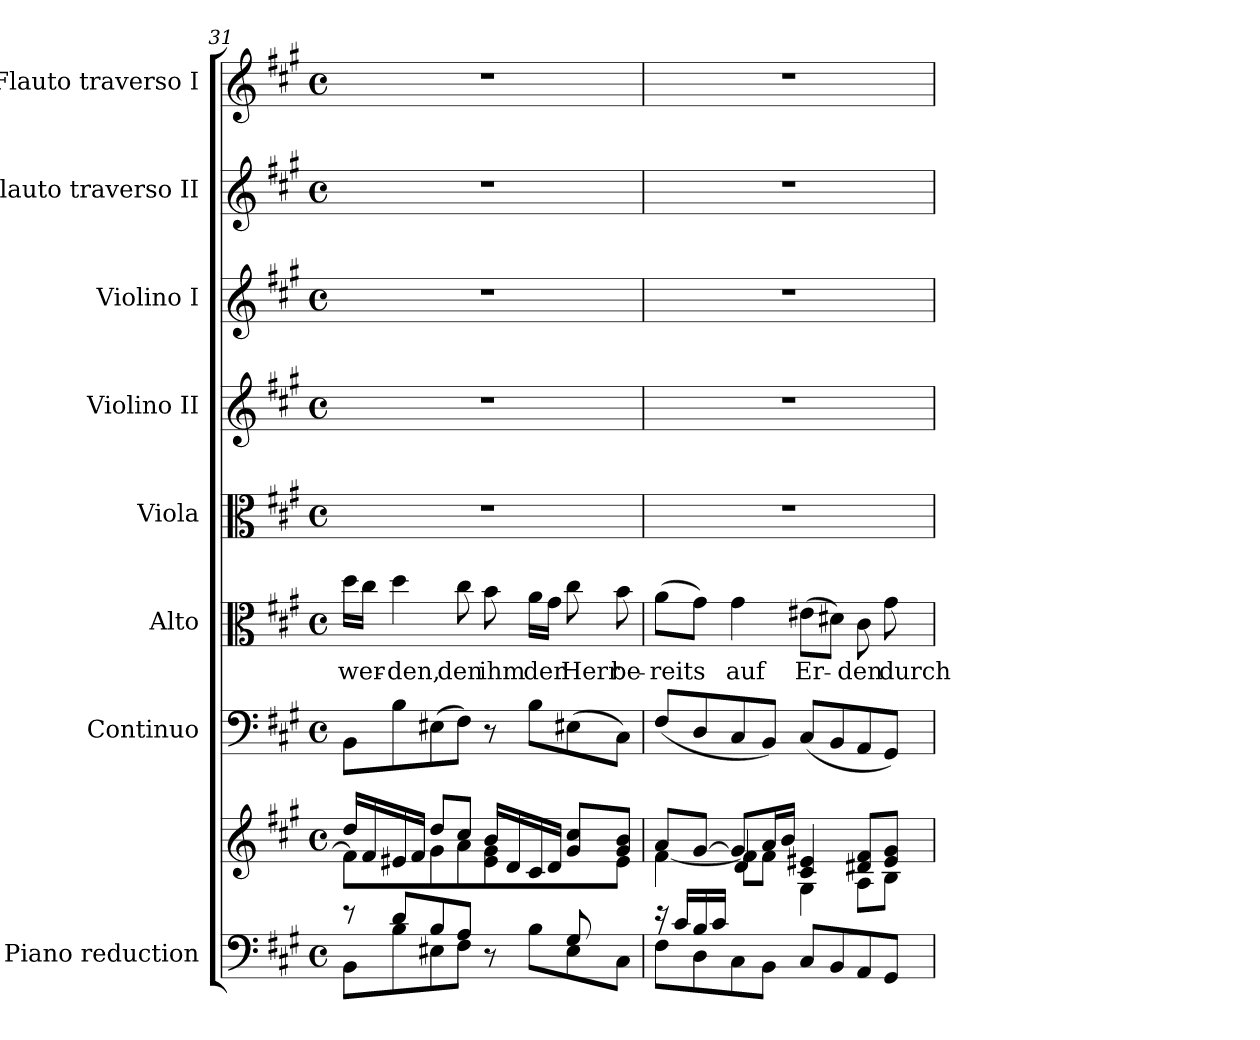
**kern	**kern	**kern	**kern	**text	**kern	**kern	**kern	**kern	**kern
*part8	*part8	*part7	*part6	*part6	*part5	*part4	*part3	*part2	*part1
*staff9	*staff8	*staff7	*staff6	*staff6	*staff5	*staff4	*staff3	*staff2	*staff1
*I"Piano reduction	*	*I"Continuo	*I"Alto	*	*I"Viola	*I"Violino II	*I"Violino I	*I"Flauto traverso II	*I"Flauto traverso I
*I'Pno	*	*	*	*	*I'Vla	*	*I'Vln	*I'Fl	*I'Fl
*clefF4	*clefG2	*clefF4	*clefC3	*	*clefC3	*clefG2	*clefG2	*clefG2	*clefG2
*k[f#c#g#]	*k[f#c#g#]	*k[f#c#g#]	*k[f#c#g#]	*	*k[f#c#g#]	*k[f#c#g#]	*k[f#c#g#]	*k[f#c#g#]	*k[f#c#g#]
*A:	*A:	*A:	*A:	*	*A:	*A:	*A:	*A:	*A:
*M4/4	*M4/4	*M4/4	*M4/4	*	*M4/4	*M4/4	*M4/4	*M4/4	*M4/4
*met(c)	*met(c)	*met(c)	*met(c)	*	*met(c)	*met(c)	*met(c)	*met(c)	*met(c)
=31	=31	=31	=31	=31	=31	=31	=31	=31	=31
*^	*^	*	*	*	*	*	*	*	*
*	*^	*	*	*	*	*	*	*	*	*	*
!	!	!	!	!	!	!	!LO:LY:b	!	!	!	!	!
2.ryy	8r	8BB\L	16dd/LL	4f#\]	8BB\L	16dd\LL	wer-	1r	1r	1r	1r	1r
.	.	.	16f#/	.	.	16cc#\JJ	.	.	.	.	.	.
!	!	!	!	!	!	!	!LO:LY:b	!	!	!	!	!
.	8d/L	8B\	16e#X/	.	8B\	4dd\	-den,	.	.	.	.	.
.	.	.	16f#/JJ	.	.	.	.	.	.	.	.	.
.	8B/	8E#X\	8dd/L	8g#\L	(8E#X\	.	.	.	.	.	.	.
!	!	!	!	!	!	!	!LO:LY:b	!	!	!	!	!
.	8A/J	8F#\J	8cc#/J	8a\J	8F#\J)	8cc#\	den	.	.	.	.	.
!	!	!	!	!	!	!	!LO:LY:b	!	!	!	!	!
.	8r	8ryy	16b/LL	4e#\ 4g#\	8r	8b\	ihm	.	.	.	.	.
.	.	.	16d/	.	.	.	.	.	.	.	.	.
!	!	!	!	!	!	!	!LO:LY:b	!	!	!	!	!
.	8ryy	8B\L	16c#/	.	8B\L	16a\LL	der	.	.	.	.	.
.	.	.	16d/JJ	.	.	16g#\JJ	.	.	.	.	.	.
!	!	!	!	!	!	!	!LO:LY:b	!	!	!	!	!
8G#/L	4ryy	8E#\	8g#/ 8cc#/L	8ryy	(8E#X\	8cc#\	Herr	.	.	.	.	.
!	!	!	!	!	!	!	!LO:LY:b	!	!	!	!	!
8ryy	.	8C#\J	8g#/ 8b/J	8e#\J	8C#\J)	8b\	be-	.	.	.	.	.
!!LO:PB:g=z
=32	=32	=32	=32	=32	=32	=32	=32	=32	=32	=32	=32	=32
*	*	*	*	*^	*	*	*	*	*	*	*	*
!	!	!	!	!	!	!	!	!LO:LY:b	!	!	!	!	!
*	*v	*v	*	*	*	*	*	*	*	*	*	*	*
16r	8F#\L	8a/L	[4f#\	4ryy	(8F#/L	(8a\L	-reits	1r	1r	1r	1r	1r
16c#/LL	.	.	.	.	.	.	.	.	.	.	.	.
16B/	8D\	[8g#/J	.	.	8D/	8g#\J)	.	.	.	.	.	.
16c#/JJ	.	.	.	.	.	.	.	.	.	.	.	.
!	!	!	!	!	!	!	!LO:LY:b	!	!	!	!	!
4ryy	8C#\	8g#/L]	8f#\L]	4d/	8C#/	4g#\	auf	.	.	.	.	.
.	8BB\J	16a/L	8f#\J	.	8BB/J)	.	.	.	.	.	.	.
.	.	16b/JJ	.	.	.	.	.	.	.	.	.	.
!	!	!	!	!	!	!	!LO:LY:b	!	!	!	!	!
8C#/L	2ryy	4c#/ 4e#X/	4G#\	2ryy	(8C#/L	(8e#X\L	Er-	.	.	.	.	.
8BB/	.	.	.	.	8BB/	8d#X\J)	.	.	.	.	.	.
!	!	!	!	!	!	!	!LO:LY:b	!	!	!	!	!
8AA/	.	8d#X/ 8f#/L	8A\L	.	8AA/	8c#\	-den	.	.	.	.	.
!	!	!	!	!	!	!	!LO:LY:b	!	!	!	!	!
8GG#/J	.	8e#/ 8g#/J	8B\J	.	8GG#/J)	8g#\	durch	.	.	.	.	.
*v	*v	*	*	*	*	*	*	*	*	*	*	*
*	*v	*v	*v	*	*	*	*	*	*	*	*
=	=	=	=	=	=	=	=	=	=
*-	*-	*-	*-	*-	*-	*-	*-	*-	*-
